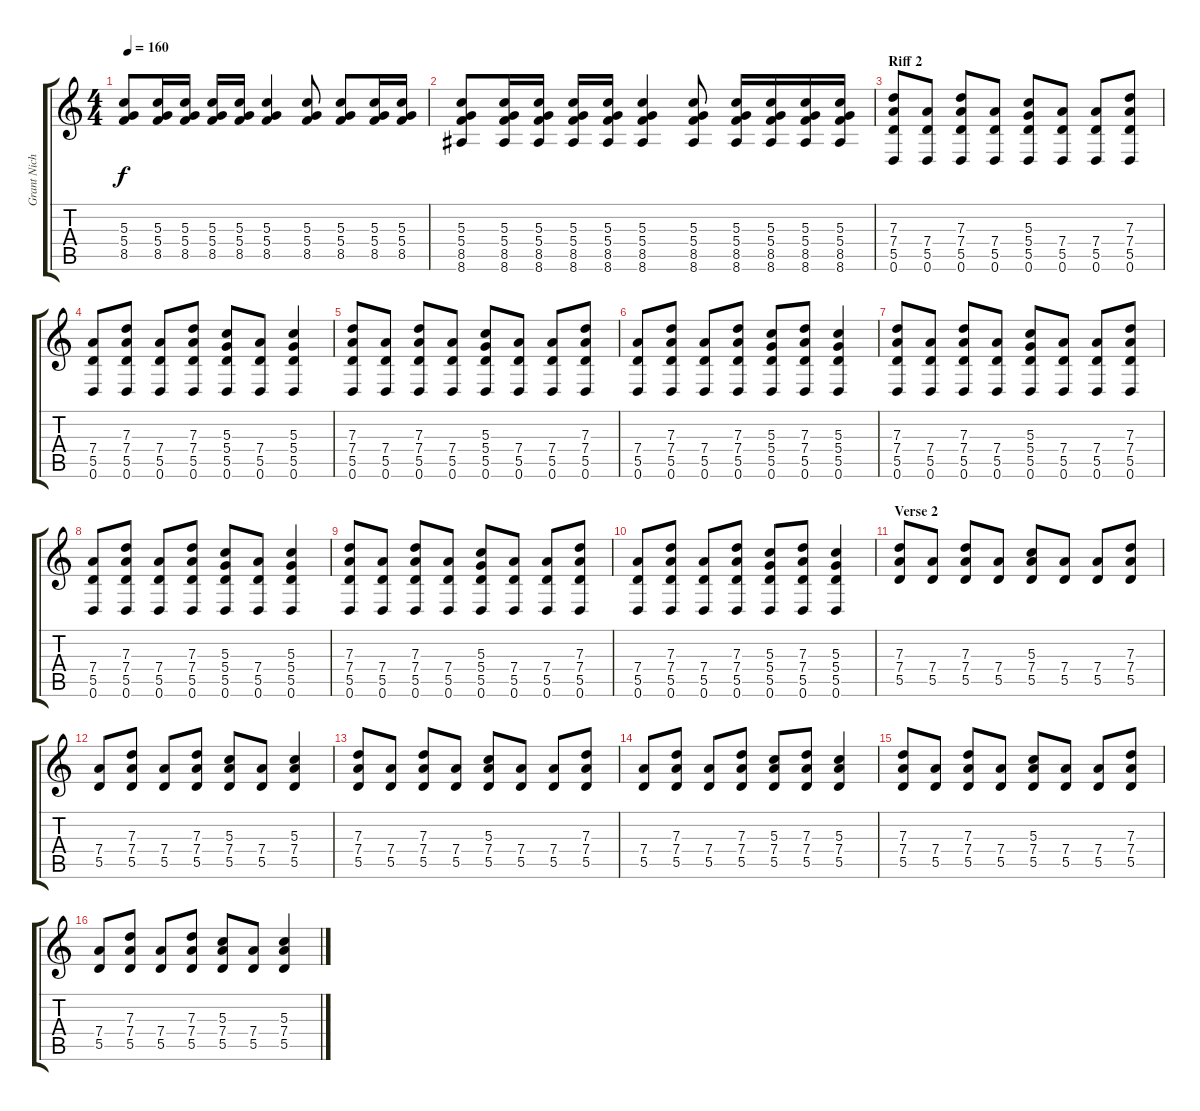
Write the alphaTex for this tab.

\track ("Grant Nicholas (Guitar)" "Grant Nich") {instrument distortionguitar}
\staff {score tabs}
\tuning (E4 B3 G3 D3 A2 D2) {hide}
\ts (4 4)
\tempo 160
\clef g2
\ks c
(5.3 5.4 8.5).8{dy f} (5.3 5.4 8.5).16 (5.3 5.4 8.5).16 (5.3 5.4 8.5).16 (5.3 5.4 8.5).16 (5.3 5.4 8.5).4 (5.3 5.4 8.5).8 (5.3 5.4 8.5).8 (5.3 5.4 8.5).16 (5.3 5.4 8.5).16 |
(5.3 5.4 8.5 8.6).8 (5.3 5.4 8.5 8.6).16 (5.3 5.4 8.5 8.6).16 (5.3 5.4 8.5 8.6).16 (5.3 5.4 8.5 8.6).16 (5.3 5.4 8.5 8.6).4 (5.3 5.4 8.5 8.6).8 (5.3 5.4 8.5 8.6).16 (5.3 5.4 8.5 8.6).16 (5.3 5.4 8.5 8.6).16 (5.3 5.4 8.5 8.6).16 |
\section ("" "Riff 2")
(7.3 7.4 5.5 0.6).8 (7.4 5.5 0.6).8 (7.3 7.4 5.5 0.6).8 (7.4 5.5 0.6).8 (5.3 5.4 5.5 0.6).8 (7.4 5.5 0.6).8 (7.4 5.5 0.6).8 (7.3 7.4 5.5 0.6).8 |
(7.4 5.5 0.6).8 (7.3 7.4 5.5 0.6).8 (7.4 5.5 0.6).8 (7.3 7.4 5.5 0.6).8 (5.3 5.4 5.5 0.6).8 (7.4 5.5 0.6).8 (5.3 5.4 5.5 0.6).4 |
(7.3 7.4 5.5 0.6).8 (7.4 5.5 0.6).8 (7.3 7.4 5.5 0.6).8 (7.4 5.5 0.6).8 (5.3 5.4 5.5 0.6).8 (7.4 5.5 0.6).8 (7.4 5.5 0.6).8 (7.3 7.4 5.5 0.6).8 |
(7.4 5.5 0.6).8 (7.3 7.4 5.5 0.6).8 (7.4 5.5 0.6).8 (7.3 7.4 5.5 0.6).8 (5.3 5.4 5.5 0.6).8 (7.3 7.4 5.5 0.6).8 (5.3 5.4 5.5 0.6).4 |
(7.3 7.4 5.5 0.6).8 (7.4 5.5 0.6).8 (7.3 7.4 5.5 0.6).8 (7.4 5.5 0.6).8 (5.3 5.4 5.5 0.6).8 (7.4 5.5 0.6).8 (7.4 5.5 0.6).8 (7.3 7.4 5.5 0.6).8 |
(7.4 5.5 0.6).8 (7.3 7.4 5.5 0.6).8 (7.4 5.5 0.6).8 (7.3 7.4 5.5 0.6).8 (5.3 5.4 5.5 0.6).8 (7.4 5.5 0.6).8 (5.3 5.4 5.5 0.6).4 |
(7.3 7.4 5.5 0.6).8 (7.4 5.5 0.6).8 (7.3 7.4 5.5 0.6).8 (7.4 5.5 0.6).8 (5.3 5.4 5.5 0.6).8 (7.4 5.5 0.6).8 (7.4 5.5 0.6).8 (7.3 7.4 5.5 0.6).8 |
(7.4 5.5 0.6).8 (7.3 7.4 5.5 0.6).8 (7.4 5.5 0.6).8 (7.3 7.4 5.5 0.6).8 (5.3 5.4 5.5 0.6).8 (7.3 7.4 5.5 0.6).8 (5.3 5.4 5.5 0.6).4 |
\section ("" "Verse 2")
(7.3 7.4 5.5).8 (7.4 5.5).8 (7.3 7.4 5.5).8 (7.4 5.5).8 (5.3 7.4 5.5).8 (7.4 5.5).8 (7.4 5.5).8 (7.3 7.4 5.5).8 |
(7.4 5.5).8 (7.3 7.4 5.5).8 (7.4 5.5).8 (7.3 7.4 5.5).8 (5.3 7.4 5.5).8 (7.4 5.5).8 (5.3 7.4 5.5).4 |
(7.3 7.4 5.5).8 (7.4 5.5).8 (7.3 7.4 5.5).8 (7.4 5.5).8 (5.3 7.4 5.5).8 (7.4 5.5).8 (7.4 5.5).8 (7.3 7.4 5.5).8 |
(7.4 5.5).8 (7.3 7.4 5.5).8 (7.4 5.5).8 (7.3 7.4 5.5).8 (5.3 7.4 5.5).8 (7.3 7.4 5.5).8 (5.3 7.4 5.5).4 |
(7.3 7.4 5.5).8 (7.4 5.5).8 (7.3 7.4 5.5).8 (7.4 5.5).8 (5.3 7.4 5.5).8 (7.4 5.5).8 (7.4 5.5).8 (7.3 7.4 5.5).8 |
(7.4 5.5).8 (7.3 7.4 5.5).8 (7.4 5.5).8 (7.3 7.4 5.5).8 (5.3 7.4 5.5).8 (7.4 5.5).8 (5.3 7.4 5.5).4
